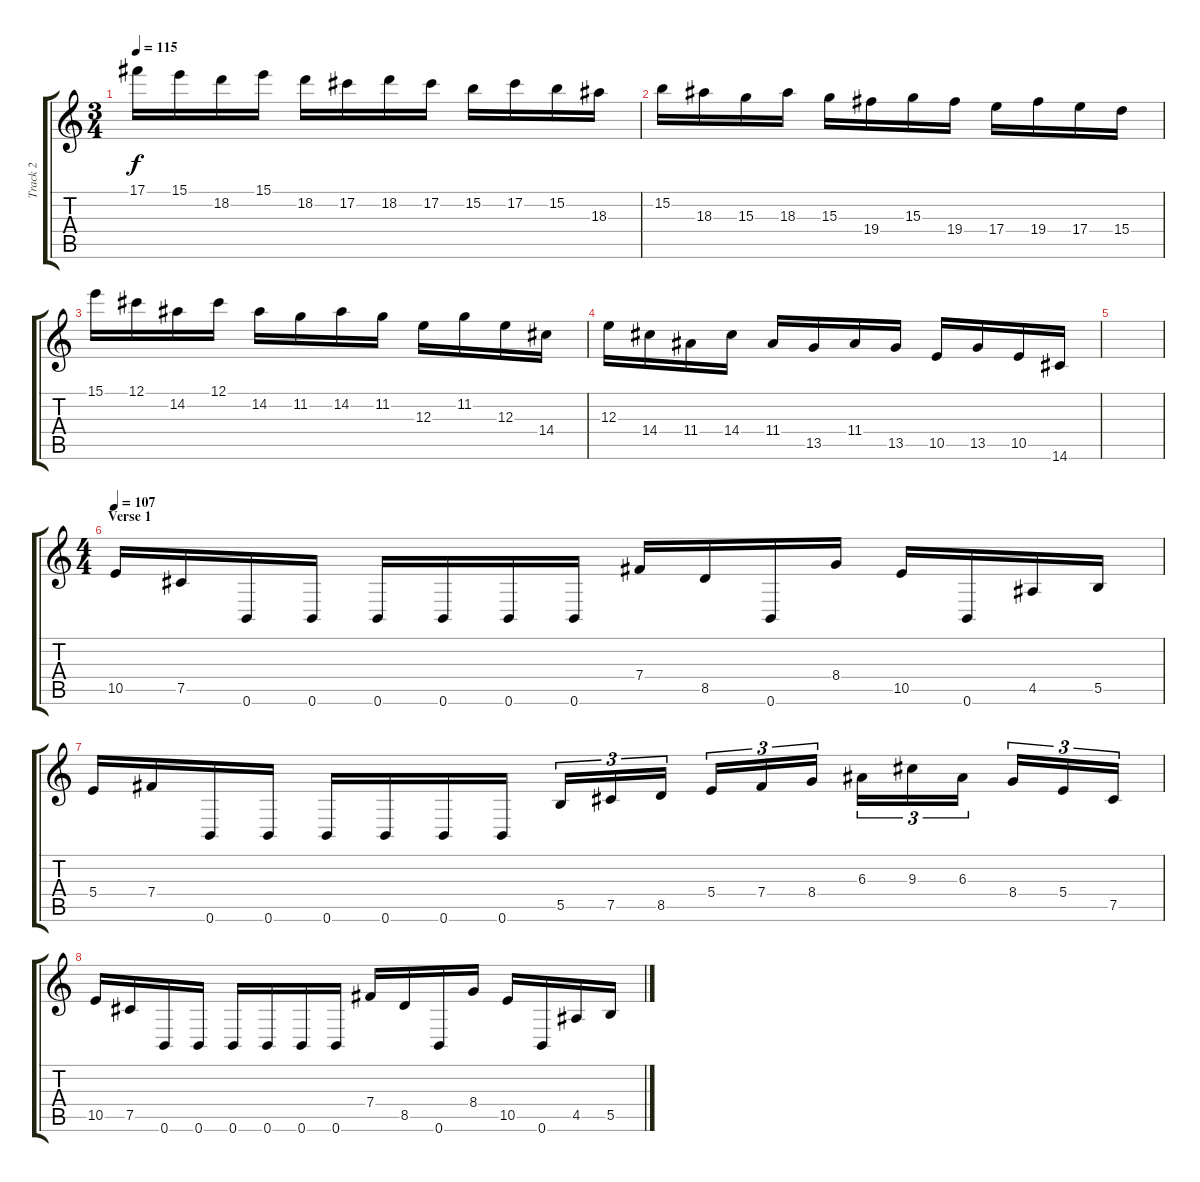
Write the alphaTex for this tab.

\track ("Track 2" "Track 2") {instrument distortionguitar}
\staff {score tabs}
\tuning (Db4 Ab3 E3 B2 Gb2 B1) {hide}
\ts (3 4)
\tempo 115
\clef g2
\ks c
17.1.16{dy f} 15.1.16 18.2.16 15.1.16 18.2.16 17.2.16 18.2.16 17.2.16 15.2.16 17.2.16 15.2.16 18.3.16 |
15.2.16 18.3.16 15.3.16 18.3.16 15.3.16 19.4.16 15.3.16 19.4.16 17.4.16 19.4.16 17.4.16 15.4.16 |
15.1.16 12.1.16 14.2.16 12.1.16 14.2.16 11.2.16 14.2.16 11.2.16 12.3.16 11.2.16 12.3.16 14.4.16 |
12.3.16 14.4.16 11.4.16 14.4.16 11.4.16 13.5.16 11.4.16 13.5.16 10.5.16 13.5.16 10.5.16 14.6.16 |
|
\ts (4 4)
\section ("" "Verse 1")
\tempo 107
10.5.16 7.5.16 0.6.16 0.6.16 0.6.16 0.6.16 0.6.16 0.6.16 7.4.16 8.5.16 0.6.16 8.4.16 10.5.16 0.6.16 4.5.16 5.5.16 |
5.4.16 7.4.16 0.6.16 0.6.16 0.6.16 0.6.16 0.6.16 0.6.16 5.5.16{tu (3 2)} 7.5.16{tu (3 2)} 8.5.16{tu (3 2)} 5.4.16{tu (3 2)} 7.4.16{tu (3 2)} 8.4.16{tu (3 2)} 6.3.16{tu (3 2)} 9.3.16{tu (3 2)} 6.3.16{tu (3 2)} 8.4.16{tu (3 2)} 5.4.16{tu (3 2)} 7.5.16{tu (3 2)} |
10.5.16 7.5.16 0.6.16 0.6.16 0.6.16 0.6.16 0.6.16 0.6.16 7.4.16 8.5.16 0.6.16 8.4.16 10.5.16 0.6.16 4.5.16 5.5.16
